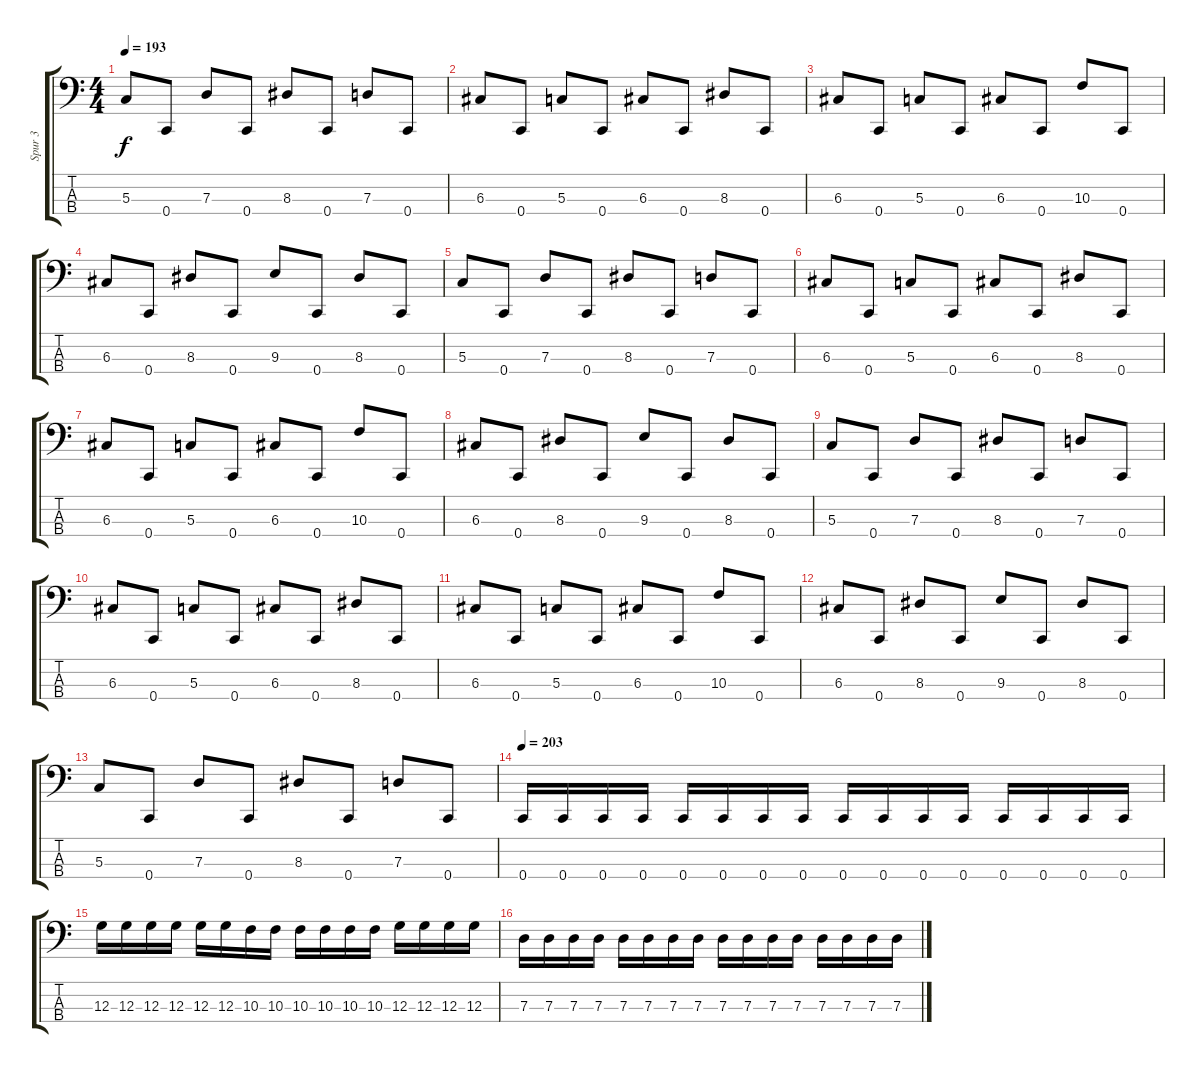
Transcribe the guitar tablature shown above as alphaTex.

\track ("Spur 3" "Spur 3") {instrument electricbasspick}
\staff {score tabs}
\tuning (F2 C2 G1 C1) {hide}
\ts (4 4)
\tempo 193
\clef f4
\ks c
5.3.8{dy f} 0.4.8 7.3.8 0.4.8 8.3.8 0.4.8 7.3.8 0.4.8 |
6.3.8 0.4.8 5.3.8 0.4.8 6.3.8 0.4.8 8.3.8 0.4.8 |
6.3.8 0.4.8 5.3.8 0.4.8 6.3.8 0.4.8 10.3.8 0.4.8 |
6.3.8 0.4.8 8.3.8 0.4.8 9.3.8 0.4.8 8.3.8 0.4.8 |
5.3.8 0.4.8 7.3.8 0.4.8 8.3.8 0.4.8 7.3.8 0.4.8 |
6.3.8 0.4.8 5.3.8 0.4.8 6.3.8 0.4.8 8.3.8 0.4.8 |
6.3.8 0.4.8 5.3.8 0.4.8 6.3.8 0.4.8 10.3.8 0.4.8 |
6.3.8 0.4.8 8.3.8 0.4.8 9.3.8 0.4.8 8.3.8 0.4.8 |
5.3.8 0.4.8 7.3.8 0.4.8 8.3.8 0.4.8 7.3.8 0.4.8 |
6.3.8 0.4.8 5.3.8 0.4.8 6.3.8 0.4.8 8.3.8 0.4.8 |
6.3.8 0.4.8 5.3.8 0.4.8 6.3.8 0.4.8 10.3.8 0.4.8 |
6.3.8 0.4.8 8.3.8 0.4.8 9.3.8 0.4.8 8.3.8 0.4.8 |
5.3.8 0.4.8 7.3.8 0.4.8 8.3.8 0.4.8 7.3.8 0.4.8 |
\tempo 203
0.4.16 0.4.16 0.4.16 0.4.16 0.4.16 0.4.16 0.4.16 0.4.16 0.4.16 0.4.16 0.4.16 0.4.16 0.4.16 0.4.16 0.4.16 0.4.16 |
12.3.16 12.3.16 12.3.16 12.3.16 12.3.16 12.3.16 10.3.16 10.3.16 10.3.16 10.3.16 10.3.16 10.3.16 12.3.16 12.3.16 12.3.16 12.3.16 |
7.3.16 7.3.16 7.3.16 7.3.16 7.3.16 7.3.16 7.3.16 7.3.16 7.3.16 7.3.16 7.3.16 7.3.16 7.3.16 7.3.16 7.3.16 7.3.16
